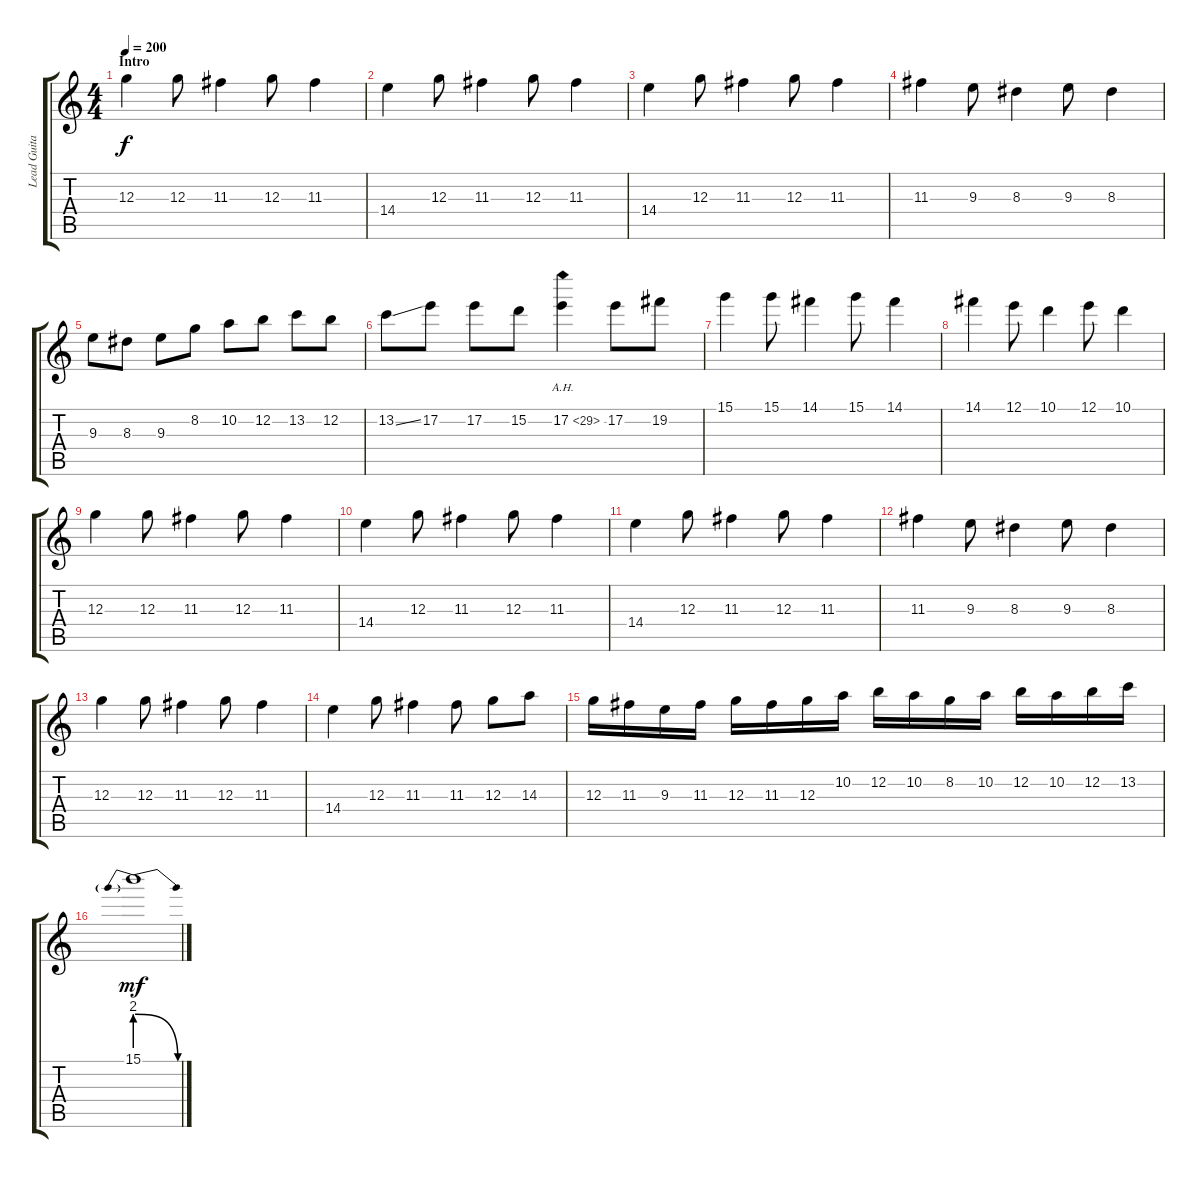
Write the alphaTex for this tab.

\track ("Lead Guitar (Li)" "Lead Guita") {instrument distortionguitar}
\staff {score tabs}
\tuning (E4 B3 G3 D3 A2 E2) {hide}
\ts (4 4)
\section ("" "Intro")
\tempo 200
\clef g2
\ks c
12.3.4{dy f instrument distortionguitar} 12.3.8 11.3.4 12.3.8 11.3.4 |
14.4.4 12.3.8 11.3.4 12.3.8 11.3.4 |
14.4.4 12.3.8 11.3.4 12.3.8 11.3.4 |
11.3.4 9.3.8 8.3.4 9.3.8 8.3.4 |
9.3.8 8.3.8 9.3.8 8.2.8 10.2.8 12.2.8 13.2.8 12.2.8 |
13.2{ss}.8 17.2.8 17.2.8 15.2.8 17.2{ah 12}.4 17.2.8 19.2.8 |
15.1.4 15.1.8 14.1.4 15.1.8 14.1.4 |
14.1.4 12.1.8 10.1.4 12.1.8 10.1.4 |
12.3.4 12.3.8 11.3.4 12.3.8 11.3.4 |
14.4.4 12.3.8 11.3.4 12.3.8 11.3.4 |
14.4.4 12.3.8 11.3.4 12.3.8 11.3.4 |
11.3.4 9.3.8 8.3.4 9.3.8 8.3.4 |
12.3.4 12.3.8 11.3.4 12.3.8 11.3.4 |
14.4.4 12.3.8 11.3.4 11.3.8 12.3.8 14.3.8 |
12.3.16 11.3.16 9.3.16 11.3.16 12.3.16 11.3.16 12.3.16 10.2.16 12.2.16 10.2.16 8.2.16 10.2.16 12.2.16 10.2.16 12.2.16 13.2.16 |
15.1{be (prebendrelease 0 8 60 0)}.1{dy mf}
